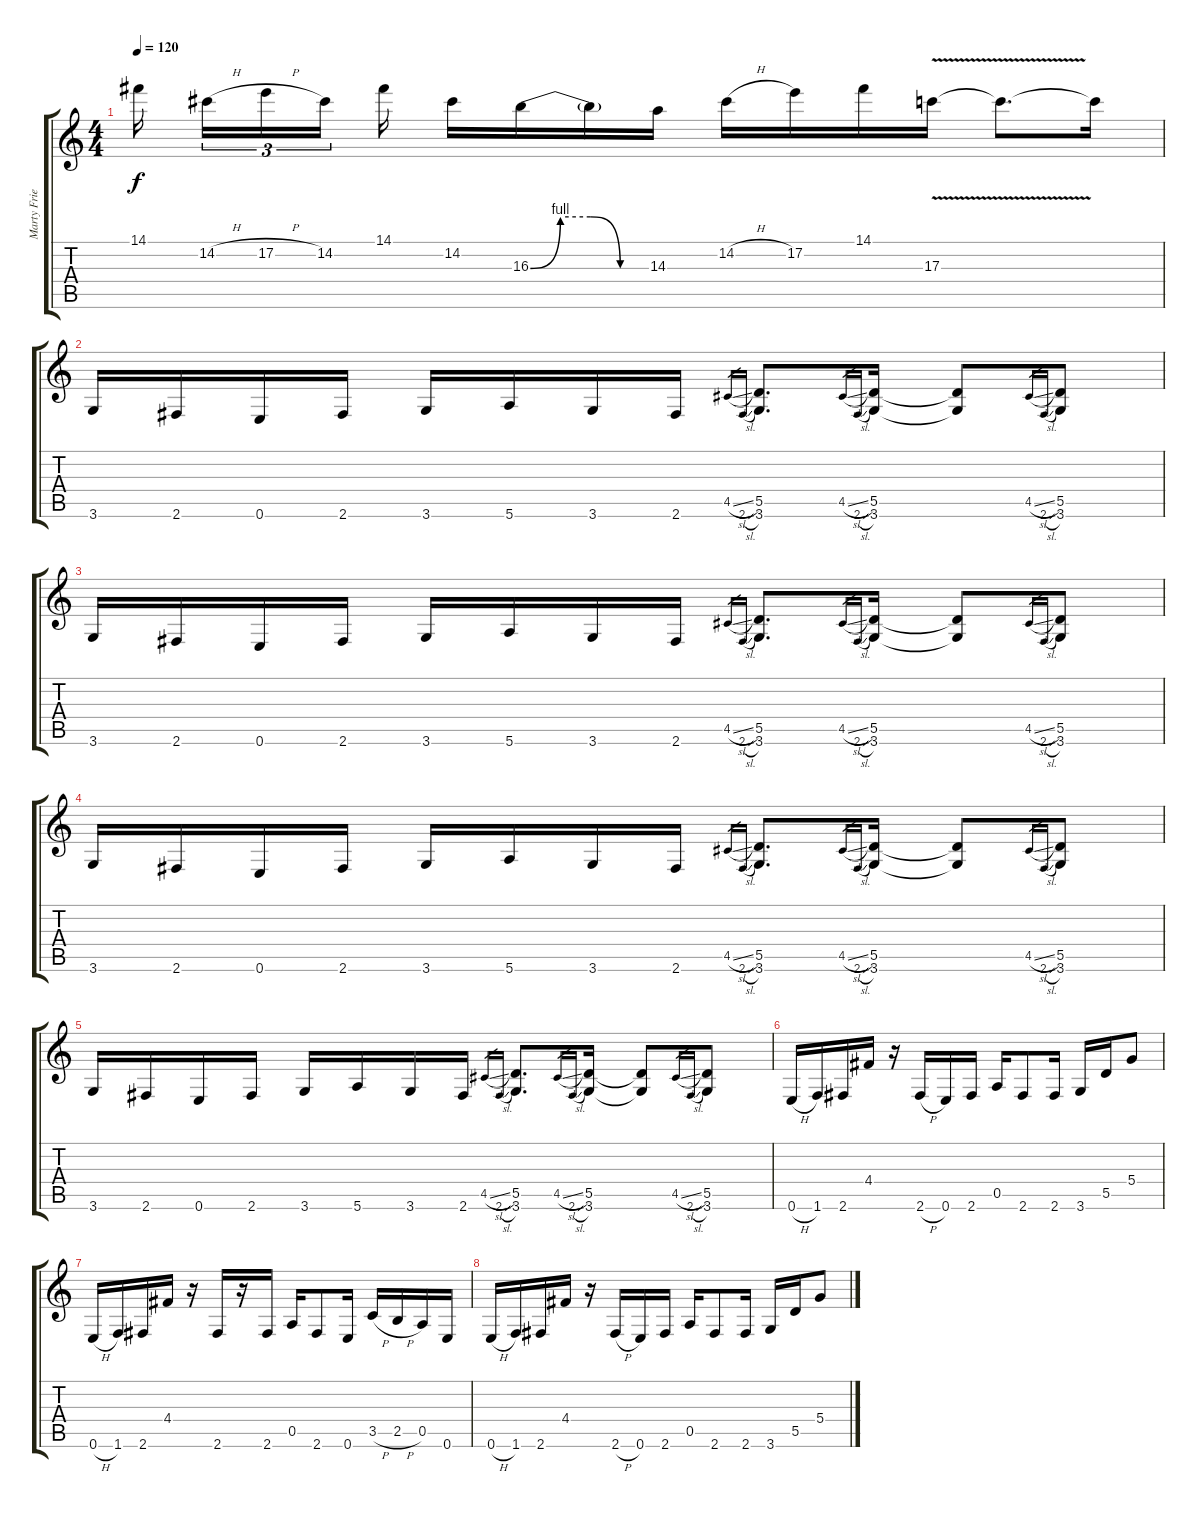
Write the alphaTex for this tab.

\track ("Marty Friedman" "Marty Frie") {instrument distortionguitar}
\staff {score tabs}
\tuning (E4 B3 G3 D3 A2 E2) {hide}
\ts (4 4)
\tempo 120
\clef g2
\ks c
14.1.16{dy f} 14.2{h}.16{tu (3 2)} 17.2{h}.16{tu (3 2)} 14.2.16{tu (3 2)} 14.1.16 14.2.16 16.3{be (custom 0 0 15 4 30 4 45 0 60 0)}.16 16.3{t}.16 14.3.16 14.2{h}.16 17.2.16 14.1.16 17.3{v}.16 17.3{t}.8{d} 17.3{t}.16 |
3.6.16 2.6.16 0.6.16 2.6.16 3.6.16 5.6.16 3.6.16 2.6.16 4.5{sl}.16{gr} 2.6{sl}.16{gr} (5.5 3.6).8{d} 4.5{sl}.16{gr} 2.6{sl}.16{gr} (5.5 3.6).16 (5.5{t} 3.6{t}).8 4.5{sl}.16{gr} 2.6{sl}.16{gr} (5.5 3.6).8 |
3.6.16 2.6.16 0.6.16 2.6.16 3.6.16 5.6.16 3.6.16 2.6.16 4.5{sl}.16{gr} 2.6{sl}.16{gr} (5.5 3.6).8{d} 4.5{sl}.16{gr} 2.6{sl}.16{gr} (5.5 3.6).16 (5.5{t} 3.6{t}).8 4.5{sl}.16{gr} 2.6{sl}.16{gr} (5.5 3.6).8 |
3.6.16 2.6.16 0.6.16 2.6.16 3.6.16 5.6.16 3.6.16 2.6.16 4.5{sl}.16{gr} 2.6{sl}.16{gr} (5.5 3.6).8{d} 4.5{sl}.16{gr} 2.6{sl}.16{gr} (5.5 3.6).16 (5.5{t} 3.6{t}).8 4.5{sl}.16{gr} 2.6{sl}.16{gr} (5.5 3.6).8 |
3.6.16 2.6.16 0.6.16 2.6.16 3.6.16 5.6.16 3.6.16 2.6.16 4.5{sl}.16{gr} 2.6{sl}.16{gr} (5.5 3.6).8{d} 4.5{sl}.16{gr} 2.6{sl}.16{gr} (5.5 3.6).16 (5.5{t} 3.6{t}).8 4.5{sl}.16{gr} 2.6{sl}.16{gr} (5.5 3.6).8 |
0.6{h}.16 1.6.16 2.6.16 4.4.16 r.16 2.6{h}.16 0.6.16 2.6.16 0.5.16 2.6.8 2.6.16 3.6.16 5.5.16 5.4.8 |
0.6{h}.16 1.6.16 2.6.16 4.4.16 r.16 2.6.16 r.16 2.6.16 0.5.16 2.6.8 0.6.16 3.5{h}.16 2.5{h}.16 0.5.16 0.6.16 |
0.6{h}.16 1.6.16 2.6.16 4.4.16 r.16 2.6{h}.16 0.6.16 2.6.16 0.5.16 2.6.8 2.6.16 3.6.16 5.5.16 5.4.8
